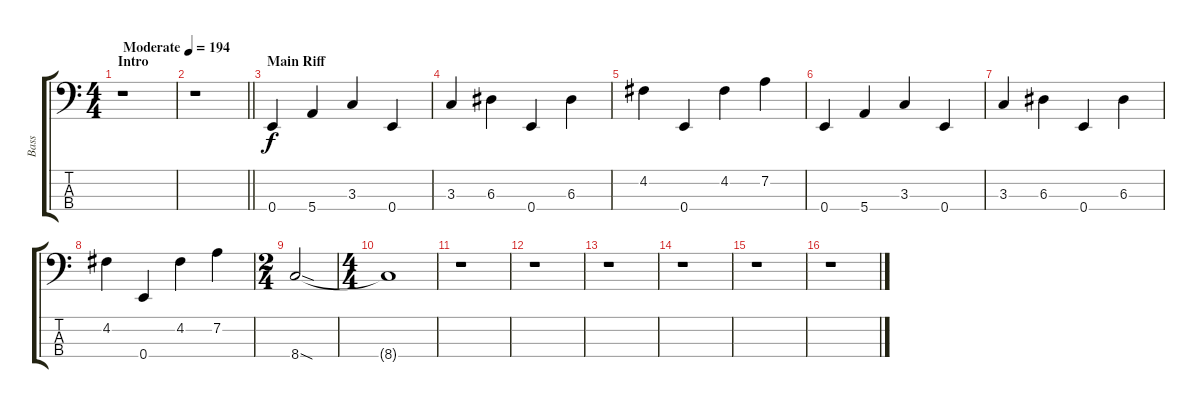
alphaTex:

\track ("Bass" "Bass") {instrument electricbassfinger}
\staff {score tabs}
\tuning (G2 D2 A1 E1) {hide}
\ts (4 4)
\section ("" "Intro")
\tempo (194 "Moderate")
\clef f4
\ks c
r.1{dy f instrument electricbassfinger} |
\barLineRight lightlight
r.1 |
\section ("" "Main Riff")
0.4.4 5.4.4 3.3.4 0.4.4 |
3.3.4 6.3.4 0.4.4 6.3.4 |
4.2.4 0.4.4 4.2.4 7.2.4 |
0.4.4 5.4.4 3.3.4 0.4.4 |
3.3.4 6.3.4 0.4.4 6.3.4 |
4.2.4 0.4.4 4.2.4 7.2.4 |
\ts (2 4)
8.4{sod}.2 |
\ts (4 4)
8.4{t}.1 |
r.1 |
r.1 |
r.1 |
r.1 |
r.1 |
r.1
